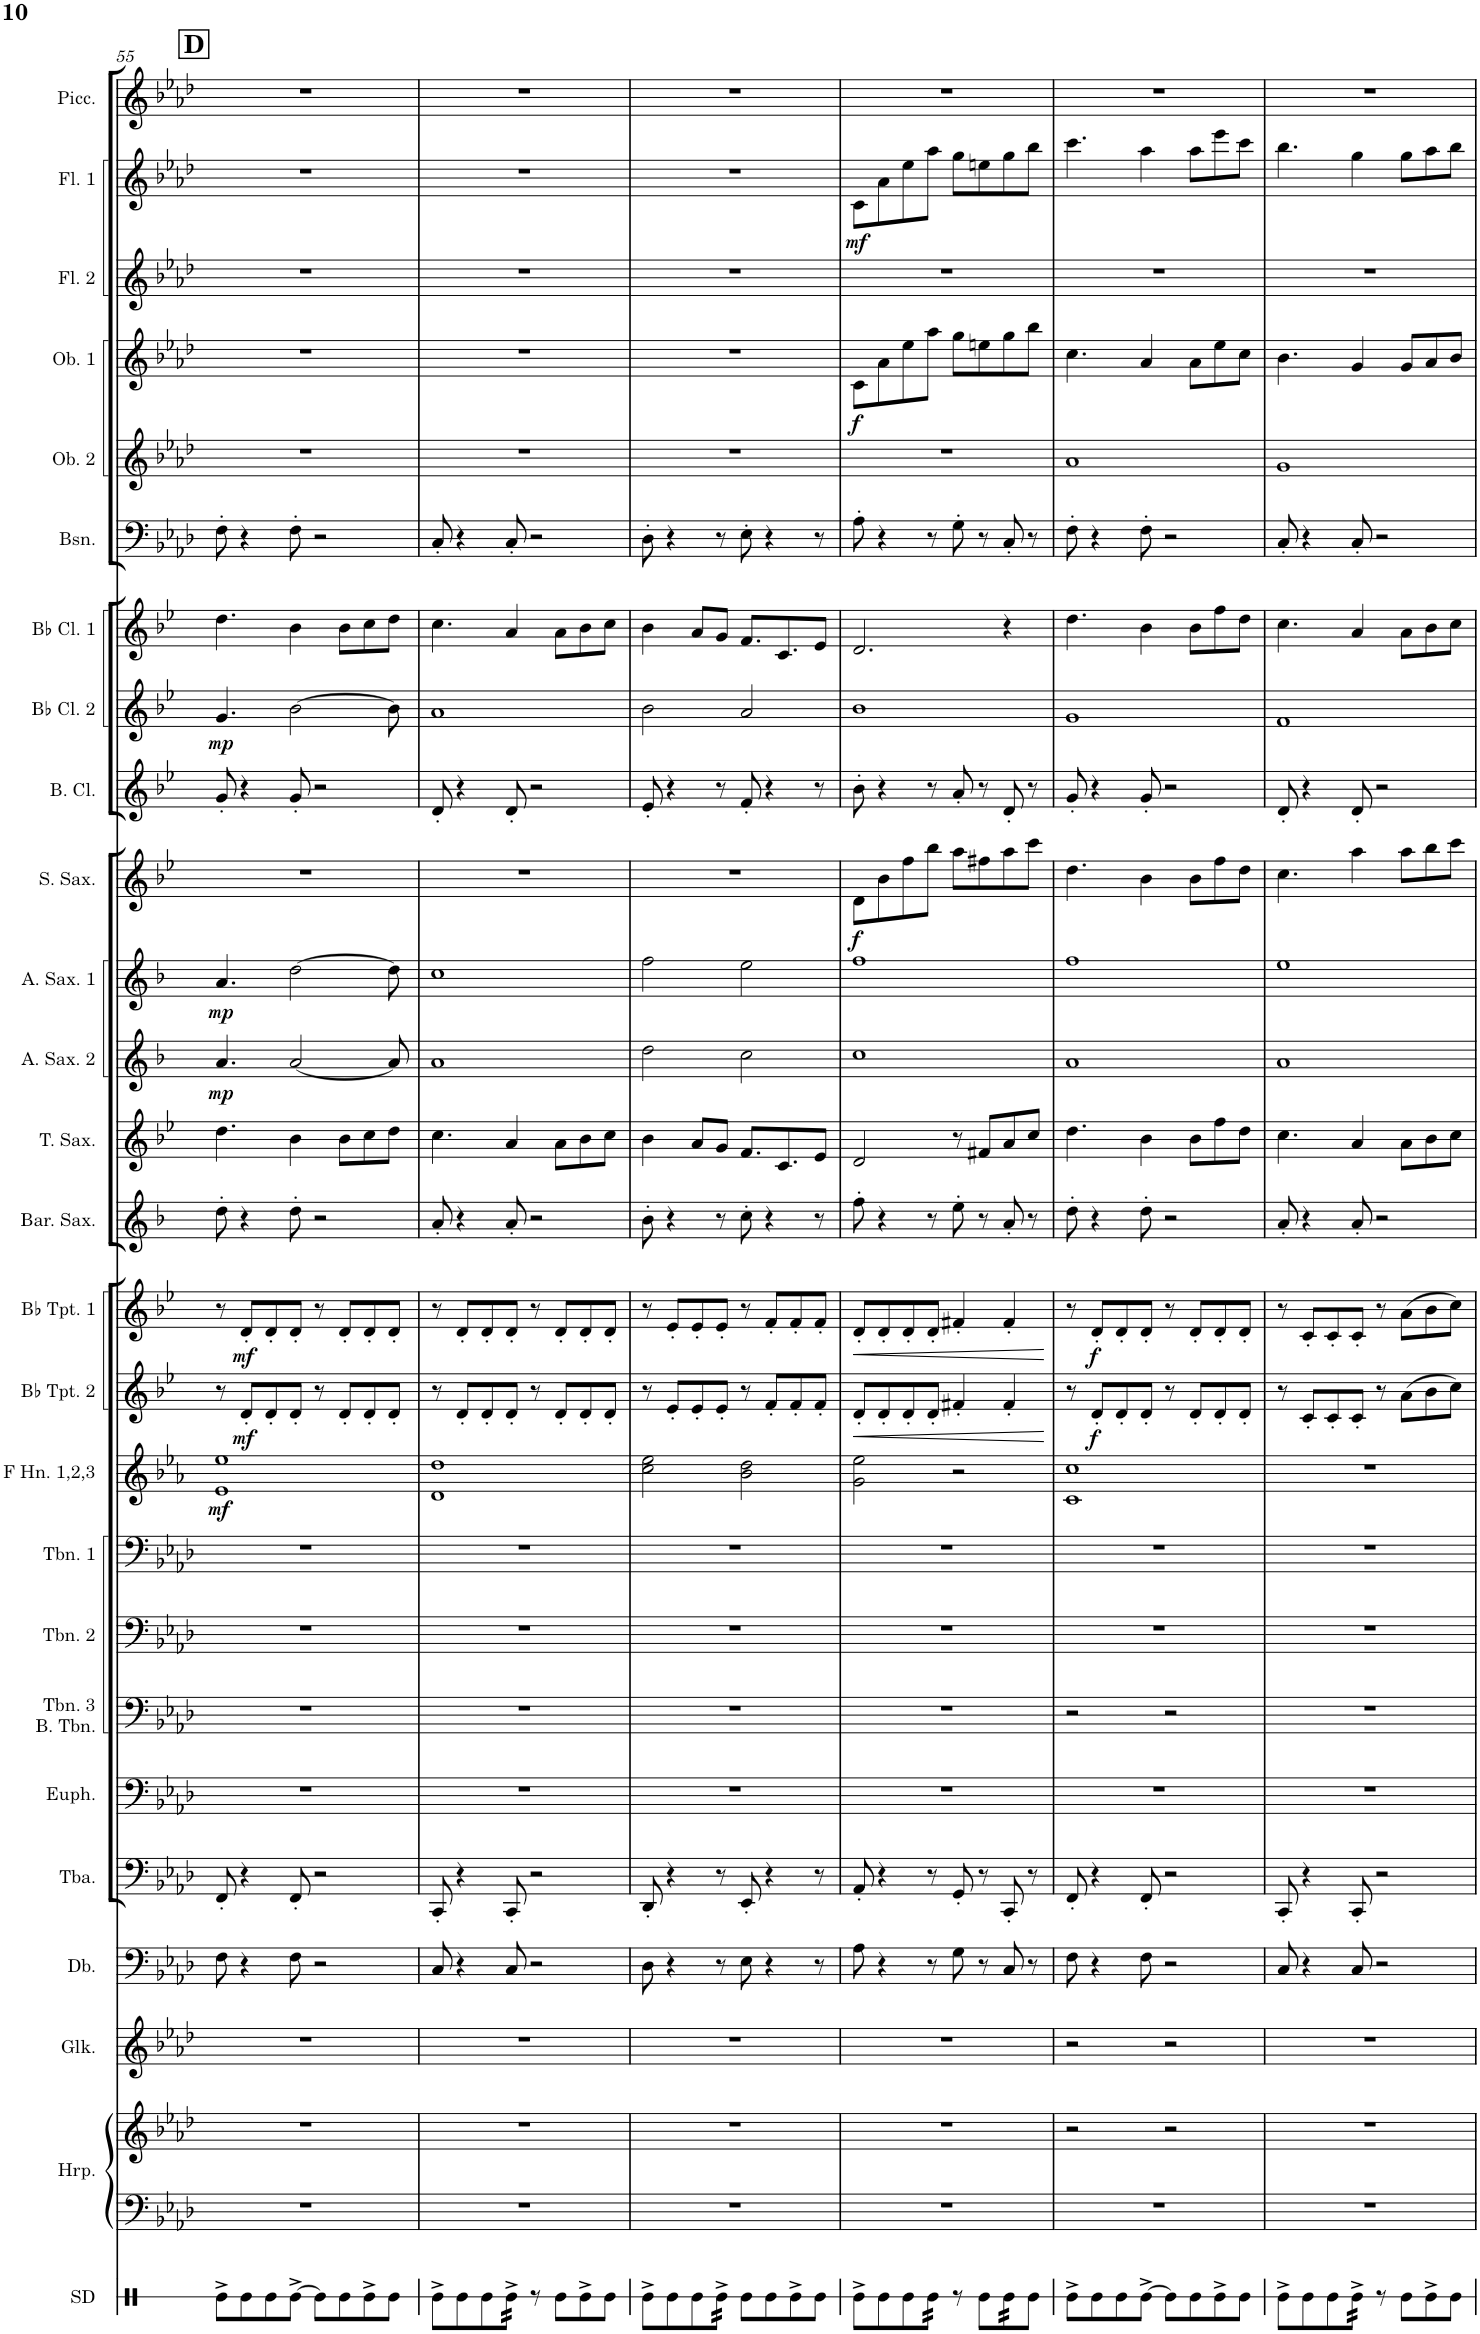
**kern	**kern	**kern	**kern	**kern	**kern	**kern	**kern	**kern	**kern	**kern	**dynam	**kern	**dynam	**kern	**dynam	**kern	**kern	**kern	**dynam	**kern	**dynam	**kern	**dynam	**kern	**kern	**dynam	**kern	**kern	**kern	**kern	**dynam	**kern	**kern	**dynam	**kern
*part26	*part25	*part25	*part24	*part23	*part22	*part21	*part20	*part19	*part18	*part17	*part17	*part16	*part16	*part15	*part15	*part14	*part13	*part12	*part12	*part11	*part11	*part10	*part10	*part9	*part8	*part8	*part7	*part6	*part5	*part4	*part4	*part3	*part2	*part2	*part1
*staff27	*staff26	*staff25	*staff24	*staff23	*staff22	*staff21	*staff20	*staff19	*staff18	*staff17	*staff17	*staff16	*staff16	*staff15	*staff15	*staff14	*staff13	*staff12	*staff12	*staff11	*staff11	*staff10	*staff10	*staff9	*staff8	*staff8	*staff7	*staff6	*staff5	*staff4	*staff4	*staff3	*staff2	*staff2	*staff1
*I"Snare Drum	*I"Harp	*	*I"Glockenspiel	*I"Double Bass	*I"Tuba	*I"Euphonium	*I"Trombone 3 &amp; Bass Trombone	*I"Trombone 2	*I"Trombone 1	*I"F Horn 1,2,3	*	*I"Bb Trumpet 2	*	*I"Bb Trumpet 1	*	*I"Baritone Saxophone	*I"Tenor Saxophone	*I"Alto Saxophone 2	*	*I"Alto Saxophone 1	*	*I"Soprano Saxophone	*	*I"Bass Clarinet	*I"Bb Clarinet 2	*	*I"Bb Clarinet 1	*I"Bassoon	*I"Oboe 2	*I"Oboe 1	*	*I"Flute 2	*I"Flute 1	*	*I"Piccolo
*I'SD	*I'Hrp.	*	*I'Glk.	*I'Db.	*I'Tba.	*I'Euph.	*I'Tbn. 3 B. Tbn.	*I'Tbn. 2	*I'Tbn. 1	*I'F Hn. 1,2,3	*	*I'Bb Tpt. 2	*	*I'Bb Tpt. 1	*	*I'Bar. Sax.	*I'T. Sax.	*I'A. Sax. 2	*	*I'A. Sax. 1	*	*I'S. Sax.	*	*I'B. Cl.	*I'Bb Cl. 2	*	*I'Bb Cl. 1	*I'Bsn.	*I'Ob. 2	*I'Ob. 1	*	*I'Fl. 2	*I'Fl. 1	*	*I'Picc.
!!LO:PB:g=z
*clefX	*clefF4	*clefG2	*clefG2	*clefF4	*clefF4	*clefF4	*clefF4	*clefF4	*clefF4	*clefG2	*	*clefG2	*	*clefG2	*	*clefG2	*clefG2	*clefG2	*	*clefG2	*	*clefG2	*	*clefG2	*clefG2	*	*clefG2	*clefF4	*clefG2	*clefG2	*	*clefG2	*clefG2	*	*clefG2
*	*	*	*Trd-14c-24	*Trd7c12	*	*	*	*	*	*Trd4c7	*	*Trd1c2	*	*Trd1c2	*	*Trd12c21	*Trd8c14	*Trd5c9	*	*Trd5c9	*	*Trd1c2	*	*Trd8c14	*Trd1c2	*	*Trd1c2	*	*	*	*	*	*	*	*Trd-7c-12
*k[]	*k[b-e-a-d-]	*k[b-e-a-d-]	*k[b-e-a-d-]	*k[b-e-a-d-]	*k[b-e-a-d-]	*k[b-e-a-d-]	*k[b-e-a-d-]	*k[b-e-a-d-]	*k[b-e-a-d-]	*k[b-e-a-]	*	*k[b-e-]	*	*k[b-e-]	*	*k[b-]	*k[b-e-]	*k[b-]	*	*k[b-]	*	*k[b-e-]	*	*k[b-e-]	*k[b-e-]	*	*k[b-e-]	*k[b-e-a-d-]	*k[b-e-a-d-]	*k[b-e-a-d-]	*	*k[b-e-a-d-]	*k[b-e-a-d-]	*	*k[b-e-a-d-]
*M4/4	*M4/4	*M4/4	*M4/4	*M4/4	*M4/4	*M4/4	*M4/4	*M4/4	*M4/4	*M4/4	*	*M4/4	*	*M4/4	*	*M4/4	*M4/4	*M4/4	*	*M4/4	*	*M4/4	*	*M4/4	*M4/4	*	*M4/4	*M4/4	*M4/4	*M4/4	*	*M4/4	*M4/4	*	*M4/4
!!LO:REH:place=s1:a:B:cj:fs=14:t=D
=55	=55	=55	=55	=55	=55	=55	=55	=55	=55	=55	=55	=55	=55	=55	=55	=55	=55	=55	=55	=55	=55	=55	=55	=55	=55	=55	=55	=55	=55	=55	=55	=55	=55	=55	=55
!	!	!	!	!	!	!	!	!	!	!	!LO:DY:b	!	!	!	!	!	!	!	!LO:DY:b	!	!LO:DY:b	!	!	!	!	!LO:DY:b	!	!	!	!	!	!	!	!	!
8Re^\L	1r	1r	1r	8F\	8FF'/	1r	1r	1r	1r	1e- 1ee-	mf	8r	.	8r	.	8dd'\	4.dd\	4.a/	mp	4.a/	mp	1r	.	8g'/	4.g/	mp	4.dd\	8F'\	1r	1r	.	1r	1r	.	1r
!	!	!	!	!	!	!	!	!	!	!	!	!	!LO:DY:b	!	!LO:DY:b	!	!	!	!	!	!	!	!	!	!	!	!	!	!	!	!	!	!	!	!
8Re\	.	.	.	4r	4r	.	.	.	.	.	.	8d'/L	mf	8d'/L	mf	4r	.	.	.	.	.	.	.	4r	.	.	.	4r	.	.	.	.	.	.	.
8Re\	.	.	.	.	.	.	.	.	.	.	.	8d'/	.	8d'/	.	.	.	.	.	.	.	.	.	.	.	.	.	.	.	.	.	.	.	.	.
[8Re^\J	.	.	.	8F\	8FF'/	.	.	.	.	.	.	8d'/J	.	8d'/J	.	8dd'\	4b-\	[2a/	.	[2dd\	.	.	.	8g'/	[2b-\	.	4b-\	8F'\	.	.	.	.	.	.	.
8Re\L]	.	.	.	2r	2r	.	.	.	.	.	.	8r	.	8r	.	2r	.	.	.	.	.	.	.	2r	.	.	.	2r	.	.	.	.	.	.	.
8Re\	.	.	.	.	.	.	.	.	.	.	.	8d'/L	.	8d'/L	.	.	8b-\L	.	.	.	.	.	.	.	.	.	8b-\L	.	.	.	.	.	.	.	.
8Re^\	.	.	.	.	.	.	.	.	.	.	.	8d'/	.	8d'/	.	.	8cc\	.	.	.	.	.	.	.	.	.	8cc\	.	.	.	.	.	.	.	.
8Re\J	.	.	.	.	.	.	.	.	.	.	.	8d'/J	.	8d'/J	.	.	8dd\J	8a/]	.	8dd\]	.	.	.	.	8b-\]	.	8dd\J	.	.	.	.	.	.	.	.
=56	=56	=56	=56	=56	=56	=56	=56	=56	=56	=56	=56	=56	=56	=56	=56	=56	=56	=56	=56	=56	=56	=56	=56	=56	=56	=56	=56	=56	=56	=56	=56	=56	=56	=56	=56
8Re^\L	1r	1r	1r	8C/	8CC'/	1r	1r	1r	1r	1d 1dd	.	8r	.	8r	.	8a'/	4.cc\	1a	.	1cc	.	1r	.	8d'/	1a	.	4.cc\	8C'/	1r	1r	.	1r	1r	.	1r
8Re\	.	.	.	4r	4r	.	.	.	.	.	.	8d'/L	.	8d'/L	.	4r	.	.	.	.	.	.	.	4r	.	.	.	4r	.	.	.	.	.	.	.
8Re\	.	.	.	.	.	.	.	.	.	.	.	8d'/	.	8d'/	.	.	.	.	.	.	.	.	.	.	.	.	.	.	.	.	.	.	.	.	.
*tremolo	*	*	*	*	*	*	*	*	*	*	*	*	*	*	*	*	*	*	*	*	*	*	*	*	*	*	*	*	*	*	*	*	*	*	*
32Re^\	.	.	.	8C/	8CC'/	.	.	.	.	.	.	8d'/J	.	8d'/J	.	8a'/	4a/	.	.	.	.	.	.	8d'/	.	.	4a/	8C'/	.	.	.	.	.	.	.
32Re^\	.	.	.	.	.	.	.	.	.	.	.	.	.	.	.	.	.	.	.	.	.	.	.	.	.	.	.	.	.	.	.	.	.	.	.
32Re^\	.	.	.	.	.	.	.	.	.	.	.	.	.	.	.	.	.	.	.	.	.	.	.	.	.	.	.	.	.	.	.	.	.	.	.
32Re^\JJJ	.	.	.	.	.	.	.	.	.	.	.	.	.	.	.	.	.	.	.	.	.	.	.	.	.	.	.	.	.	.	.	.	.	.	.
*Xtremolo	*	*	*	*	*	*	*	*	*	*	*	*	*	*	*	*	*	*	*	*	*	*	*	*	*	*	*	*	*	*	*	*	*	*	*
8r	.	.	.	2r	2r	.	.	.	.	.	.	8r	.	8r	.	2r	.	.	.	.	.	.	.	2r	.	.	.	2r	.	.	.	.	.	.	.
8Re\L	.	.	.	.	.	.	.	.	.	.	.	8d'/L	.	8d'/L	.	.	8a\L	.	.	.	.	.	.	.	.	.	8a\L	.	.	.	.	.	.	.	.
8Re^\	.	.	.	.	.	.	.	.	.	.	.	8d'/	.	8d'/	.	.	8b-\	.	.	.	.	.	.	.	.	.	8b-\	.	.	.	.	.	.	.	.
8Re\J	.	.	.	.	.	.	.	.	.	.	.	8d'/J	.	8d'/J	.	.	8cc\J	.	.	.	.	.	.	.	.	.	8cc\J	.	.	.	.	.	.	.	.
=57	=57	=57	=57	=57	=57	=57	=57	=57	=57	=57	=57	=57	=57	=57	=57	=57	=57	=57	=57	=57	=57	=57	=57	=57	=57	=57	=57	=57	=57	=57	=57	=57	=57	=57	=57
8Re^\L	1r	1r	1r	8D-\	8DD-'/	1r	1r	1r	1r	2cc\ 2ee-\	.	8r	.	8r	.	8b-'\	4b-\	2dd\	.	2ff\	.	1r	.	8e-'/	2b-\	.	4b-\	8D-'\	1r	1r	.	1r	1r	.	1r
8Re\	.	.	.	4r	4r	.	.	.	.	.	.	8e-'/L	.	8e-'/L	.	4r	.	.	.	.	.	.	.	4r	.	.	.	4r	.	.	.	.	.	.	.
8Re\	.	.	.	.	.	.	.	.	.	.	.	8e-'/	.	8e-'/	.	.	8a/L	.	.	.	.	.	.	.	.	.	8a/L	.	.	.	.	.	.	.	.
*tremolo	*	*	*	*	*	*	*	*	*	*	*	*	*	*	*	*	*	*	*	*	*	*	*	*	*	*	*	*	*	*	*	*	*	*	*
32Re^\	.	.	.	8r	8r	.	.	.	.	.	.	8e-'/J	.	8e-'/J	.	8r	8g/J	.	.	.	.	.	.	8r	.	.	8g/J	8r	.	.	.	.	.	.	.
32Re^\	.	.	.	.	.	.	.	.	.	.	.	.	.	.	.	.	.	.	.	.	.	.	.	.	.	.	.	.	.	.	.	.	.	.	.
32Re^\	.	.	.	.	.	.	.	.	.	.	.	.	.	.	.	.	.	.	.	.	.	.	.	.	.	.	.	.	.	.	.	.	.	.	.
32Re^\JJJ	.	.	.	.	.	.	.	.	.	.	.	.	.	.	.	.	.	.	.	.	.	.	.	.	.	.	.	.	.	.	.	.	.	.	.
*Xtremolo	*	*	*	*	*	*	*	*	*	*	*	*	*	*	*	*	*	*	*	*	*	*	*	*	*	*	*	*	*	*	*	*	*	*	*
8Re\L	.	.	.	8E-\	8EE-'/	.	.	.	.	2b-\ 2dd\	.	8r	.	8r	.	8cc'\	8.f/L	2cc\	.	2ee\	.	.	.	8f'/	2a/	.	8.f/L	8E-'\	.	.	.	.	.	.	.
8Re\	.	.	.	4r	4r	.	.	.	.	.	.	8f'/L	.	8f'/L	.	4r	.	.	.	.	.	.	.	4r	.	.	.	4r	.	.	.	.	.	.	.
.	.	.	.	.	.	.	.	.	.	.	.	.	.	.	.	.	8.c/	.	.	.	.	.	.	.	.	.	8.c/	.	.	.	.	.	.	.	.
8Re^\	.	.	.	.	.	.	.	.	.	.	.	8f'/	.	8f'/	.	.	.	.	.	.	.	.	.	.	.	.	.	.	.	.	.	.	.	.	.
8Re\J	.	.	.	8r	8r	.	.	.	.	.	.	8f'/J	.	8f'/J	.	8r	8e-/J	.	.	.	.	.	.	8r	.	.	8e-/J	8r	.	.	.	.	.	.	.
=58	=58	=58	=58	=58	=58	=58	=58	=58	=58	=58	=58	=58	=58	=58	=58	=58	=58	=58	=58	=58	=58	=58	=58	=58	=58	=58	=58	=58	=58	=58	=58	=58	=58	=58	=58
!	!	!	!	!	!	!	!	!	!	!	!	!	!LO:HP:b	!	!LO:HP:b	!	!	!	!	!	!	!	!LO:DY:b	!	!	!	!	!	!	!	!LO:DY:b	!	!	!LO:DY:b	!
8Re^\L	1r	1r	1r	8A-\	8AA-'/	1r	1r	1r	1r	2g\ 2ee-\	.	8d'/L	<	8d'/L	<	8ff'\	2d/	1cc	.	1ff	.	8d\L	f	8b-'\	1b-	.	2.d/	8A-'\	1r	8c\L	f	1r	8c\L	mf	1r
8Re\	.	.	.	4r	4r	.	.	.	.	.	.	8d'/	.	8d'/	.	4r	.	.	.	.	.	8b-\	.	4r	.	.	.	4r	.	8a-\	.	.	8a-\	.	.
8Re\	.	.	.	.	.	.	.	.	.	.	.	8d'/	.	8d'/	.	.	.	.	.	.	.	8ff\	.	.	.	.	.	.	.	8ee-\	.	.	8ee-\	.	.
*tremolo	*	*	*	*	*	*	*	*	*	*	*	*	*	*	*	*	*	*	*	*	*	*	*	*	*	*	*	*	*	*	*	*	*	*	*
32Re\	.	.	.	8r	8r	.	.	.	.	.	.	8d'/J	.	8d'/J	.	8r	.	.	.	.	.	8bb-\J	.	8r	.	.	.	8r	.	8aa-\J	.	.	8aa-\J	.	.
32Re\	.	.	.	.	.	.	.	.	.	.	.	.	.	.	.	.	.	.	.	.	.	.	.	.	.	.	.	.	.	.	.	.	.	.	.
32Re\	.	.	.	.	.	.	.	.	.	.	.	.	.	.	.	.	.	.	.	.	.	.	.	.	.	.	.	.	.	.	.	.	.	.	.
32Re\JJJ	.	.	.	.	.	.	.	.	.	.	.	.	.	.	.	.	.	.	.	.	.	.	.	.	.	.	.	.	.	.	.	.	.	.	.
*Xtremolo	*	*	*	*	*	*	*	*	*	*	*	*	*	*	*	*	*	*	*	*	*	*	*	*	*	*	*	*	*	*	*	*	*	*	*
8r	.	.	.	8G\	8GG'/	.	.	.	.	2r	.	4f#X'/	.	4f#X'/	.	8ee'\	8r	.	.	.	.	8aa\L	.	8a'/	.	.	.	8G'\	.	8gg\L	.	.	8gg\L	.	.
8Re\L	.	.	.	8r	8r	.	.	.	.	.	.	.	.	.	.	8r	8f#X/L	.	.	.	.	8ff#X\	.	8r	.	.	.	8r	.	8een\	.	.	8een\	.	.
*tremolo	*	*	*	*	*	*	*	*	*	*	*	*	*	*	*	*	*	*	*	*	*	*	*	*	*	*	*	*	*	*	*	*	*	*	*
32Re\	.	.	.	8C/	8CC'/	.	.	.	.	.	.	4f#'/	.	4f#'/	.	8a'/	8a/	.	.	.	.	8aa\	.	8d'/	.	.	4r	8C'/	.	8gg\	.	.	8gg\	.	.
32Re\	.	.	.	.	.	.	.	.	.	.	.	.	.	.	.	.	.	.	.	.	.	.	.	.	.	.	.	.	.	.	.	.	.	.	.
32Re\	.	.	.	.	.	.	.	.	.	.	.	.	.	.	.	.	.	.	.	.	.	.	.	.	.	.	.	.	.	.	.	.	.	.	.
32Re\	.	.	.	.	.	.	.	.	.	.	.	.	.	.	.	.	.	.	.	.	.	.	.	.	.	.	.	.	.	.	.	.	.	.	.
*Xtremolo	*	*	*	*	*	*	*	*	*	*	*	*	*	*	*	*	*	*	*	*	*	*	*	*	*	*	*	*	*	*	*	*	*	*	*
8Re\J	.	.	.	8r	8r	.	.	.	.	.	.	.	.	.	.	8r	8cc/J	.	.	.	.	8ccc\J	.	8r	.	.	.	8r	.	8bb-\J	.	.	8bb-\J	.	.
.	.	.	.	.	.	.	.	.	.	.	.	.	[	.	[	.	.	.	.	.	.	.	.	.	.	.	.	.	.	.	.	.	.	.	.
=59	=59	=59	=59	=59	=59	=59	=59	=59	=59	=59	=59	=59	=59	=59	=59	=59	=59	=59	=59	=59	=59	=59	=59	=59	=59	=59	=59	=59	=59	=59	=59	=59	=59	=59	=59
8Re^\L	1r	2r	2r	8F\	8FF'/	1r	2r	1r	1r	1c 1cc	.	8r	.	8r	.	8dd'\	4.dd\	1a	.	1ff	.	4.dd\	.	8g'/	1g	.	4.dd\	8F'\	1a-	4.cc\	.	1r	4.ccc\	.	1r
!	!	!	!	!	!	!	!	!	!	!	!	!	!LO:DY:b	!	!LO:DY:b	!	!	!	!	!	!	!	!	!	!	!	!	!	!	!	!	!	!	!	!
8Re\	.	.	.	4r	4r	.	.	.	.	.	.	8d'/L	f	8d'/L	f	4r	.	.	.	.	.	.	.	4r	.	.	.	4r	.	.	.	.	.	.	.
8Re\	.	.	.	.	.	.	.	.	.	.	.	8d'/	.	8d'/	.	.	.	.	.	.	.	.	.	.	.	.	.	.	.	.	.	.	.	.	.
[8Re^\J	.	.	.	8F\	8FF'/	.	.	.	.	.	.	8d'/J	.	8d'/J	.	8dd'\	4b-\	.	.	.	.	4b-\	.	8g'/	.	.	4b-\	8F'\	.	4a-/	.	.	4aa-\	.	.
8Re\L]	.	2r	2r	2r	2r	.	2r	.	.	.	.	8r	.	8r	.	2r	.	.	.	.	.	.	.	2r	.	.	.	2r	.	.	.	.	.	.	.
8Re\	.	.	.	.	.	.	.	.	.	.	.	8d'/L	.	8d'/L	.	.	8b-\L	.	.	.	.	8b-\L	.	.	.	.	8b-\L	.	.	8a-\L	.	.	8aa-\L	.	.
8Re^\	.	.	.	.	.	.	.	.	.	.	.	8d'/	.	8d'/	.	.	8ff\	.	.	.	.	8ff\	.	.	.	.	8ff\	.	.	8ee-\	.	.	8eee-\	.	.
8Re\J	.	.	.	.	.	.	.	.	.	.	.	8d'/J	.	8d'/J	.	.	8dd\J	.	.	.	.	8dd\J	.	.	.	.	8dd\J	.	.	8cc\J	.	.	8ccc\J	.	.
=60	=60	=60	=60	=60	=60	=60	=60	=60	=60	=60	=60	=60	=60	=60	=60	=60	=60	=60	=60	=60	=60	=60	=60	=60	=60	=60	=60	=60	=60	=60	=60	=60	=60	=60	=60
8Re^\L	1r	1r	1r	8C/	8CC'/	1r	1r	1r	1r	1r	.	8r	.	8r	.	8a'/	4.cc\	1a	.	1ee	.	4.cc\	.	8d'/	1f	.	4.cc\	8C'/	1g	4.b-\	.	1r	4.bb-\	.	1r
8Re\	.	.	.	4r	4r	.	.	.	.	.	.	8c'/L	.	8c'/L	.	4r	.	.	.	.	.	.	.	4r	.	.	.	4r	.	.	.	.	.	.	.
8Re\	.	.	.	.	.	.	.	.	.	.	.	8c'/	.	8c'/	.	.	.	.	.	.	.	.	.	.	.	.	.	.	.	.	.	.	.	.	.
*tremolo	*	*	*	*	*	*	*	*	*	*	*	*	*	*	*	*	*	*	*	*	*	*	*	*	*	*	*	*	*	*	*	*	*	*	*
32Re^\	.	.	.	8C/	8CC'/	.	.	.	.	.	.	8c'/J	.	8c'/J	.	8a'/	4a/	.	.	.	.	4aa\	.	8d'/	.	.	4a/	8C'/	.	4g/	.	.	4gg\	.	.
32Re^\	.	.	.	.	.	.	.	.	.	.	.	.	.	.	.	.	.	.	.	.	.	.	.	.	.	.	.	.	.	.	.	.	.	.	.
32Re^\	.	.	.	.	.	.	.	.	.	.	.	.	.	.	.	.	.	.	.	.	.	.	.	.	.	.	.	.	.	.	.	.	.	.	.
32Re^\JJJ	.	.	.	.	.	.	.	.	.	.	.	.	.	.	.	.	.	.	.	.	.	.	.	.	.	.	.	.	.	.	.	.	.	.	.
*Xtremolo	*	*	*	*	*	*	*	*	*	*	*	*	*	*	*	*	*	*	*	*	*	*	*	*	*	*	*	*	*	*	*	*	*	*	*
8r	.	.	.	2r	2r	.	.	.	.	.	.	8r	.	8r	.	2r	.	.	.	.	.	.	.	2r	.	.	.	2r	.	.	.	.	.	.	.
8Re\L	.	.	.	.	.	.	.	.	.	.	.	(8a\L	.	(8a\L	.	.	8a\L	.	.	.	.	8aa\L	.	.	.	.	8a\L	.	.	8g/L	.	.	8gg\L	.	.
8Re^\	.	.	.	.	.	.	.	.	.	.	.	8b-\	.	8b-\	.	.	8b-\	.	.	.	.	8bb-\	.	.	.	.	8b-\	.	.	8a-/	.	.	8aa-\	.	.
8Re\J	.	.	.	.	.	.	.	.	.	.	.	8cc\J)	.	8cc\J)	.	.	8cc\J	.	.	.	.	8ccc\J	.	.	.	.	8cc\J	.	.	8b-/J	.	.	8bb-\J	.	.
=	=	=	=	=	=	=	=	=	=	=	=	=	=	=	=	=	=	=	=	=	=	=	=	=	=	=	=	=	=	=	=	=	=	=	=
*-	*-	*-	*-	*-	*-	*-	*-	*-	*-	*-	*-	*-	*-	*-	*-	*-	*-	*-	*-	*-	*-	*-	*-	*-	*-	*-	*-	*-	*-	*-	*-	*-	*-	*-	*-
